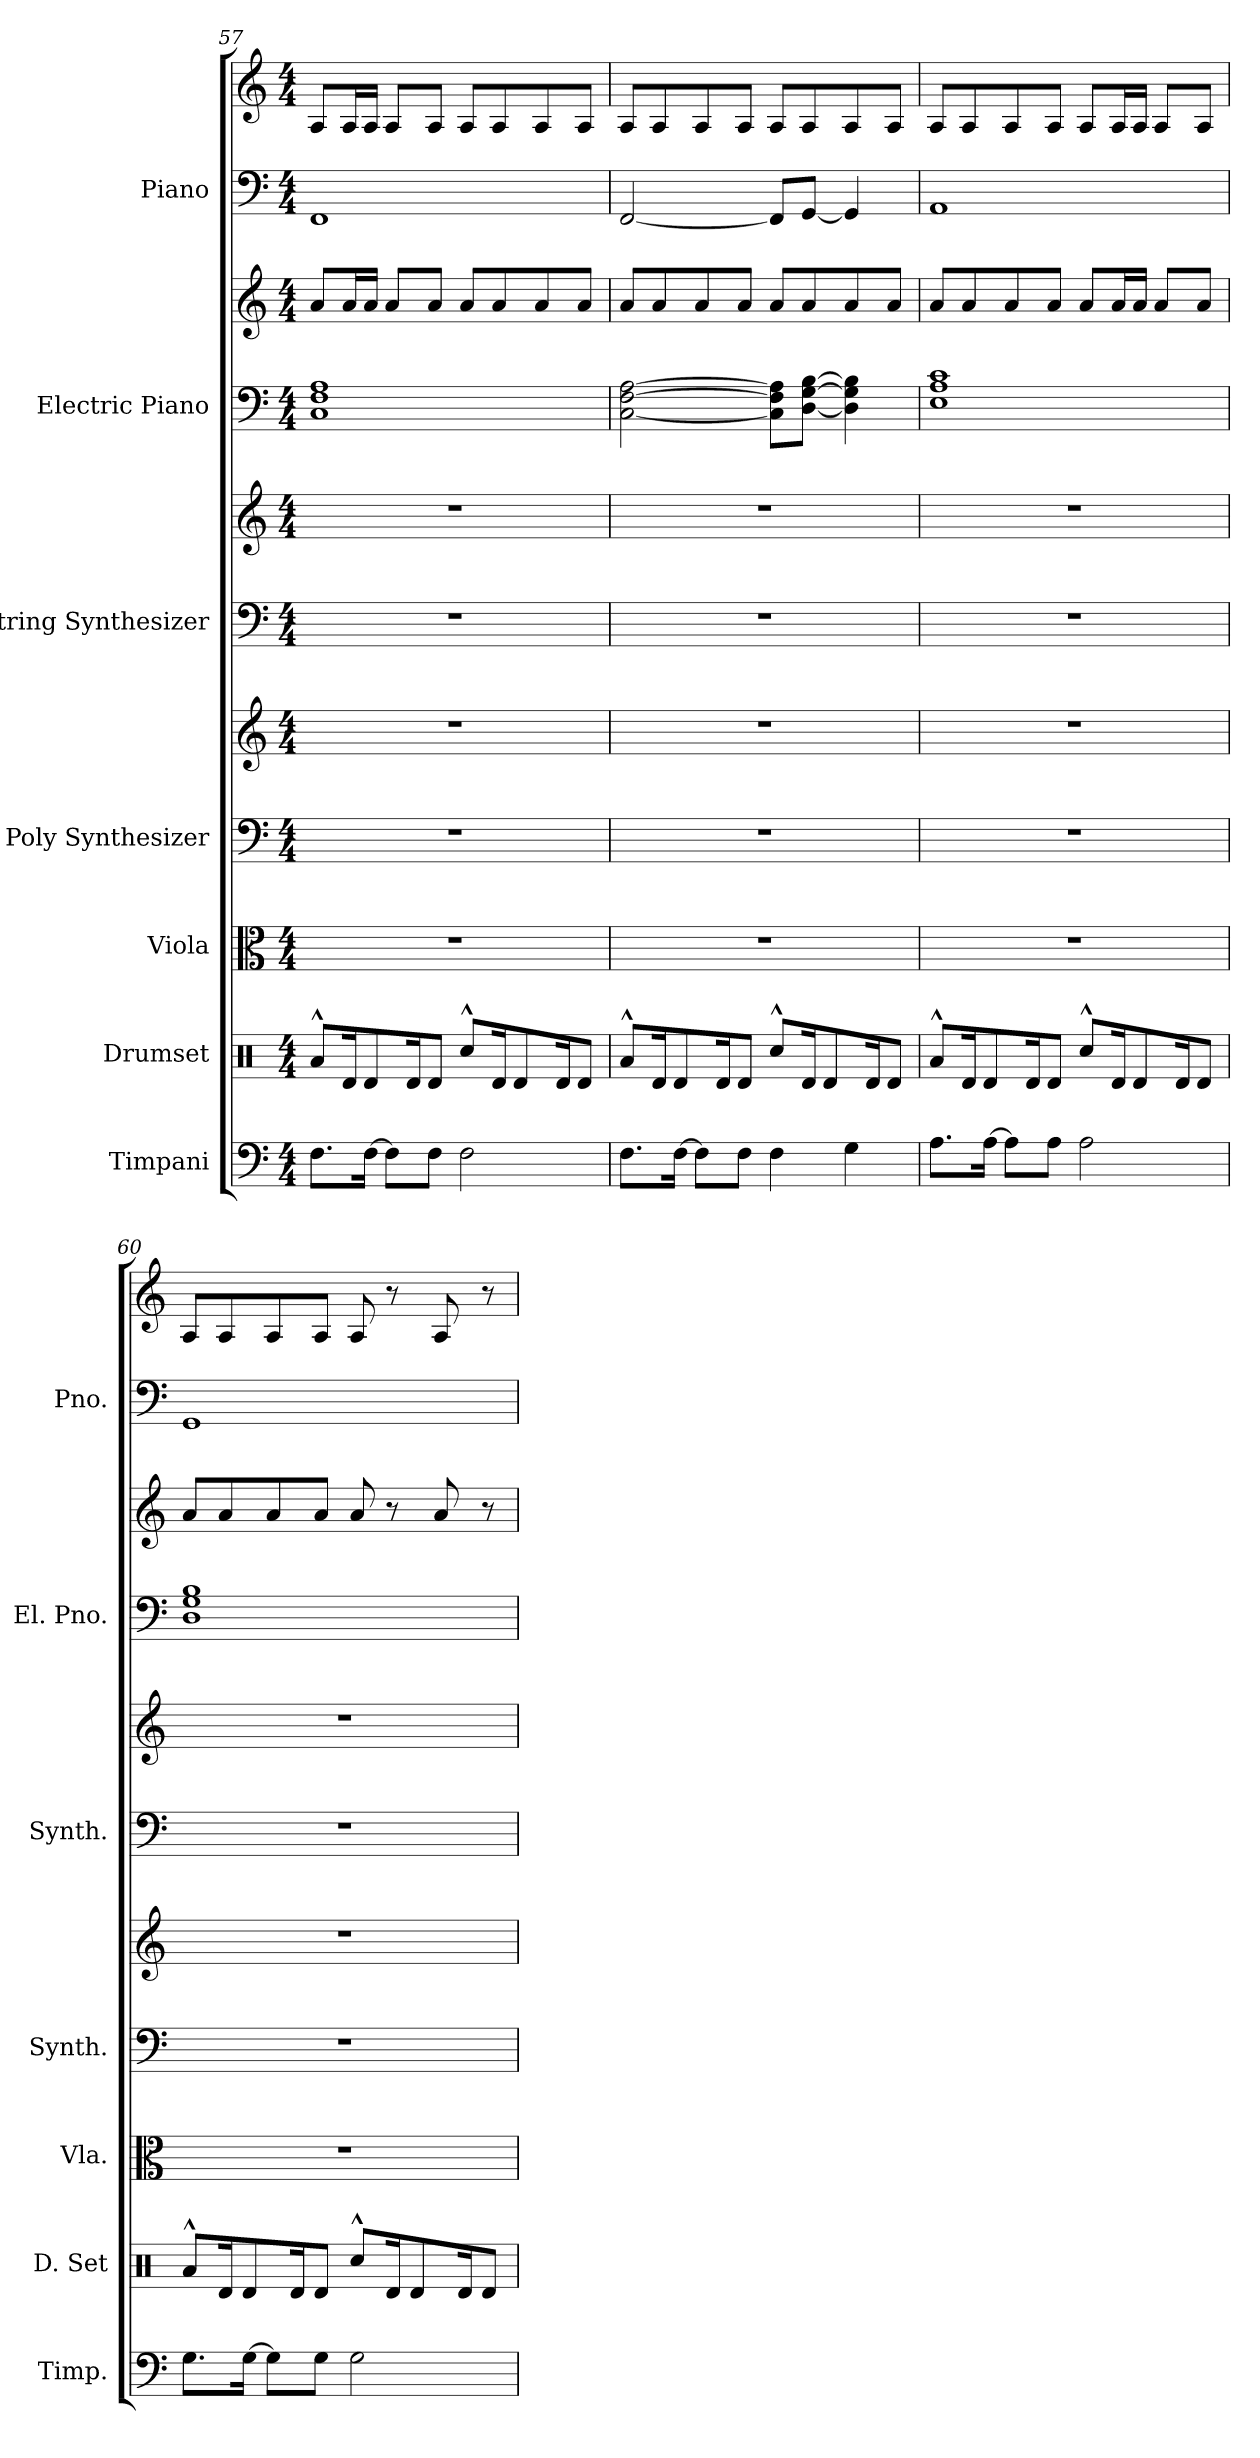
**kern	**kern	**kern	**kern	**kern	**kern	**kern	**kern	**kern	**kern	**kern
*part7	*part6	*part5	*part4	*part4	*part3	*part3	*part2	*part2	*part1	*part1
*staff11	*staff10	*staff9	*staff8	*staff7	*staff6	*staff5	*staff4	*staff3	*staff2	*staff1
*I"Timpani	*I"Drumset	*I"Viola	*I"Poly Synthesizer	*	*I"String Synthesizer	*	*I"Electric Piano	*	*I"Piano	*
*I'Timp.	*I'D. Set	*I'Vla.	*I'Synth.	*	*I'Synth.	*	*I'El. Pno.	*	*I'Pno.	*
*clefF4	*clefX	*clefC3	*clefF4	*clefG2	*clefF4	*clefG2	*clefF4	*clefG2	*clefF4	*clefG2
*k[]	*k[]	*k[]	*k[]	*k[]	*k[]	*k[]	*k[]	*k[]	*k[]	*k[]
*M4/4	*M4/4	*M4/4	*M4/4	*M4/4	*M4/4	*M4/4	*M4/4	*M4/4	*M4/4	*M4/4
=57	=57	=57	=57	=57	=57	=57	=57	=57	=57	=57
8.F\L	8Ra^^/L	1r	1r	1r	1r	1r	1C 1F 1A	8a/L	1FF	8A/L
.	16Rd/K	.	.	.	.	.	.	16a/L	.	16A/L
[16F\Jk	8Rd/	.	.	.	.	.	.	16a/JJ	.	16A/JJ
8F\L]	.	.	.	.	.	.	.	8a/L	.	8A/L
.	16Rd/K	.	.	.	.	.	.	.	.	.
8F\J	8Rd/J	.	.	.	.	.	.	8a/J	.	8A/J
2F\	8Rcc^^/L	.	.	.	.	.	.	8a/L	.	8A/L
.	16Rd/K	.	.	.	.	.	.	8a/	.	8A/
.	8Rd/	.	.	.	.	.	.	.	.	.
.	.	.	.	.	.	.	.	8a/	.	8A/
.	16Rd/K	.	.	.	.	.	.	.	.	.
.	8Rd/J	.	.	.	.	.	.	8a/J	.	8A/J
!!LO:PB:g=z
=58	=58	=58	=58	=58	=58	=58	=58	=58	=58	=58
8.F\L	8Ra^^/L	1r	1r	1r	1r	1r	[2C\ [2F\ [2A\	8a/L	[2FF/	8A/L
.	16Rd/K	.	.	.	.	.	.	8a/	.	8A/
[16F\Jk	8Rd/	.	.	.	.	.	.	.	.	.
8F\L]	.	.	.	.	.	.	.	8a/	.	8A/
.	16Rd/K	.	.	.	.	.	.	.	.	.
8F\J	8Rd/J	.	.	.	.	.	.	8a/J	.	8A/J
4F\	8Rcc^^/L	.	.	.	.	.	8C\] 8F\] 8A\]L	8a/L	8FF/L]	8A/L
.	16Rd/K	.	.	.	.	.	[8D\ [8G\ [8B\J	8a/	[8GG/J	8A/
.	8Rd/	.	.	.	.	.	.	.	.	.
4G\	.	.	.	.	.	.	4D\] 4G\] 4B\]	8a/	4GG/]	8A/
.	16Rd/K	.	.	.	.	.	.	.	.	.
.	8Rd/J	.	.	.	.	.	.	8a/J	.	8A/J
=59	=59	=59	=59	=59	=59	=59	=59	=59	=59	=59
8.A\L	8Ra^^/L	1r	1r	1r	1r	1r	1E 1A 1c	8a/L	1AA	8A/L
.	16Rd/K	.	.	.	.	.	.	8a/	.	8A/
[16A\Jk	8Rd/	.	.	.	.	.	.	.	.	.
8A\L]	.	.	.	.	.	.	.	8a/	.	8A/
.	16Rd/K	.	.	.	.	.	.	.	.	.
8A\J	8Rd/J	.	.	.	.	.	.	8a/J	.	8A/J
2A\	8Rcc^^/L	.	.	.	.	.	.	8a/L	.	8A/L
.	16Rd/K	.	.	.	.	.	.	16a/L	.	16A/L
.	8Rd/	.	.	.	.	.	.	16a/JJ	.	16A/JJ
.	.	.	.	.	.	.	.	8a/L	.	8A/L
.	16Rd/K	.	.	.	.	.	.	.	.	.
.	8Rd/J	.	.	.	.	.	.	8a/J	.	8A/J
=60	=60	=60	=60	=60	=60	=60	=60	=60	=60	=60
8.G\L	8Ra^^/L	1r	1r	1r	1r	1r	1D 1G 1B	8a/L	1GG	8A/L
.	16Rd/K	.	.	.	.	.	.	8a/	.	8A/
[16G\Jk	8Rd/	.	.	.	.	.	.	.	.	.
8G\L]	.	.	.	.	.	.	.	8a/	.	8A/
.	16Rd/K	.	.	.	.	.	.	.	.	.
8G\J	8Rd/J	.	.	.	.	.	.	8a/J	.	8A/J
2G\	8Rcc^^/L	.	.	.	.	.	.	8a/	.	8A/
.	16Rd/K	.	.	.	.	.	.	8r	.	8r
.	8Rd/	.	.	.	.	.	.	.	.	.
.	.	.	.	.	.	.	.	8a/	.	8A/
.	16Rd/K	.	.	.	.	.	.	.	.	.
.	8Rd/J	.	.	.	.	.	.	8r	.	8r
=	=	=	=	=	=	=	=	=	=	=
*-	*-	*-	*-	*-	*-	*-	*-	*-	*-	*-
